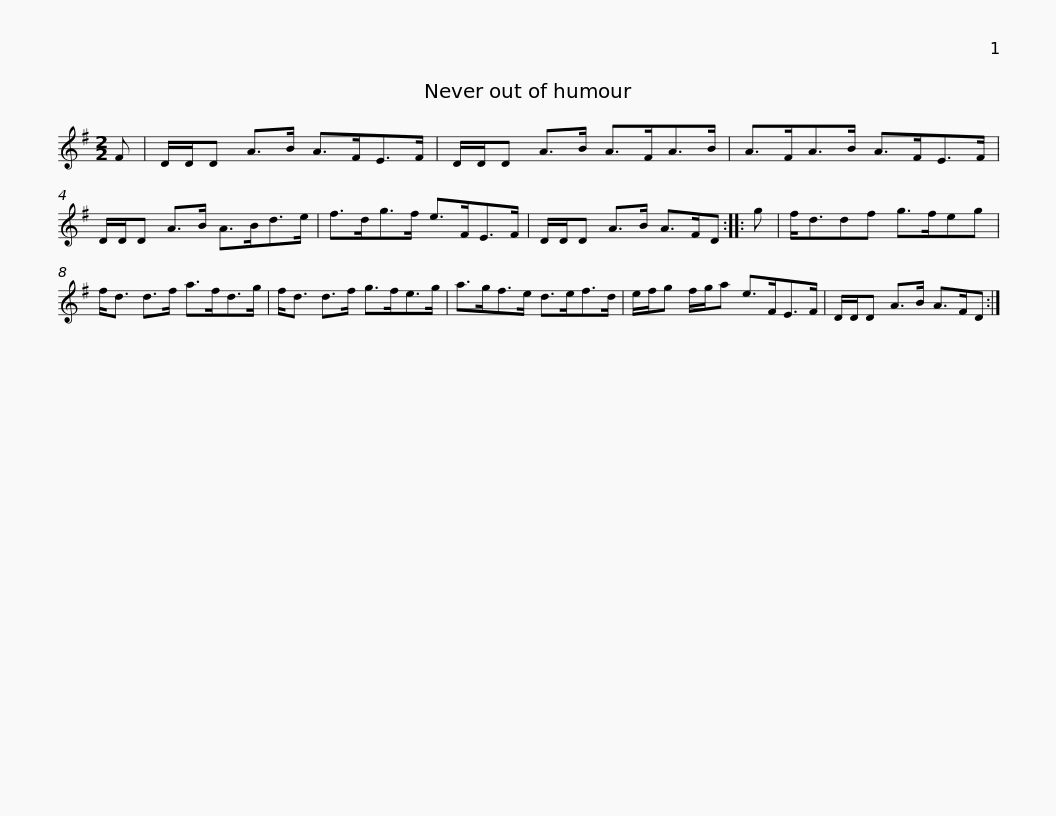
X:1
L:1/8
M:2/2
I:linebreak $
K:G
V:1 treble
V:1
 F | D/D/D A>B A>FE>F | D/D/D A>B A>FA>B | A>FA>B A>FE>F | D/D/D A>B A>Bd>e |$ %5
 f>dg>f e>FE>F | D/D/D A>B A>FD :: g | f<ddf g>feg | f<d d>f a>fd>g |$ %10
 f<d d>f g>fe>g | a>gf>e d>ef>d | e/f/g f/g/a e>FE>F | D/D/D A>B A>FD :| %14
